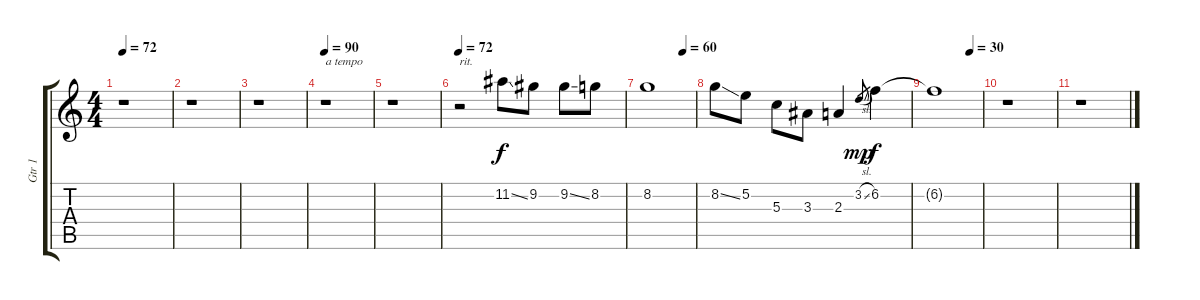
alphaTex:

\track ("Gtr 1" "Gtr 1") {instrument distortionguitar}
\staff {score tabs}
\tuning (E4 B3 G3 D3 A2 E2) {hide}
\ts (4 4)
\tempo 72
\clef g2
\ks c
r.1{dy f} |
r.1 |
r.1 |
\tempo 90
r.1{txt "a tempo"} |
r.1 |
\tempo 72
r.2{txt "rit." balance 16} 11.2{ss}.8 9.2.8 9.2{ss}.8 8.2.8 |
\tempo (60 0.75)
8.2.1 |
8.2{ss}.8{balance 0} 5.2.8 5.3.8 3.3.8 2.3.4 3.2{sl}.8{gr dy mp} 6.2.4{dy f} |
\tempo (30 0.75)
6.2{t}.1 |
r.1 |
r.1
